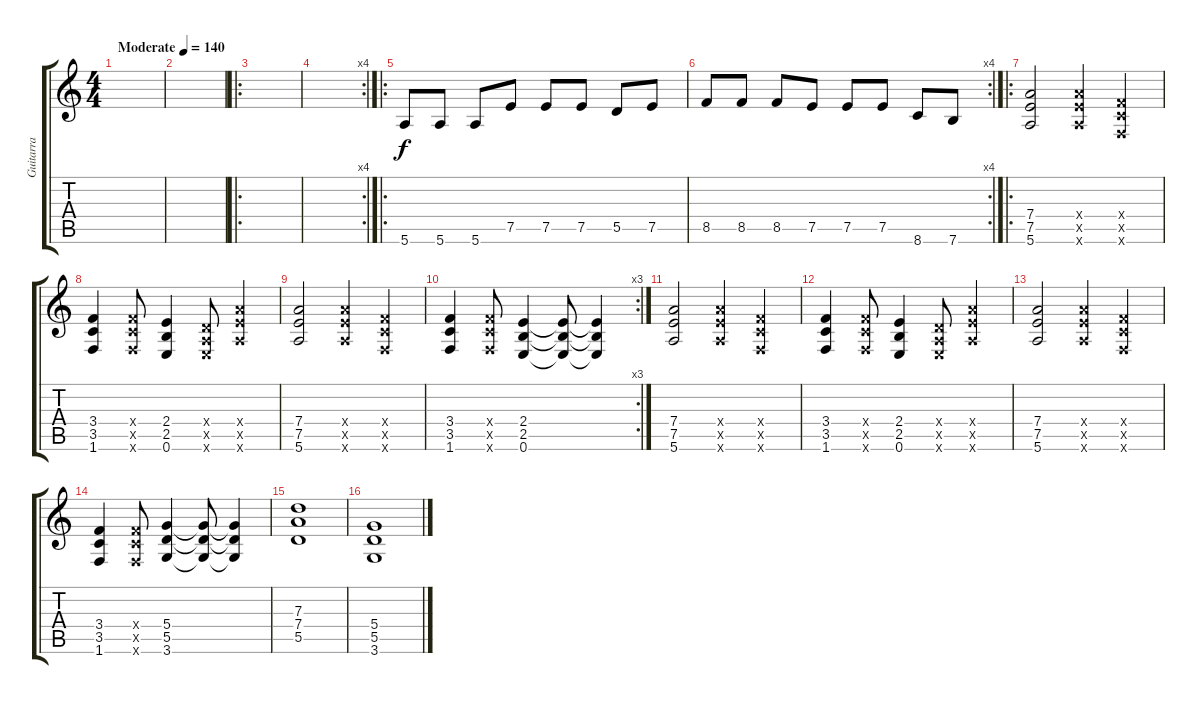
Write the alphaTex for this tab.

\track ("Guitarra" "Guitarra") {instrument distortionguitar}
\staff {score tabs}
\tuning (E4 B3 G3 D3 A2 E2) {hide}
\ts (4 4)
\tempo (140 "Moderate")
\clef g2
\ks c
|
|
\ro
|
\rc 4
|
\ro
5.6.8 5.6.8 5.6.8 7.5.8 7.5.8 7.5.8 5.5.8 7.5.8 |
\rc 4
8.5.8 8.5.8 8.5.8 7.5.8 7.5.8 7.5.8 8.6.8 7.6.8 |
\ro
(7.4 7.5 5.6).2 (7.4{x} 7.5{x} 5.6{x}).4 (3.4{x} 3.5{x} 1.6{x}).4 |
(3.4 3.5 1.6).4 (3.4{x} 3.5{x} 1.6{x}).8 (2.4 2.5 0.6).4 (0.4{x} 0.5{x} 0.6{x}).8 (7.4{x} 7.5{x} 5.6{x}).4 |
(7.4 7.5 5.6).2 (7.4{x} 7.5{x} 5.6{x}).4 (3.4{x} 3.5{x} 1.6{x}).4 |
\rc 3
(3.4 3.5 1.6).4 (3.4{x} 3.5{x} 1.6{x}).8 (2.4 2.5 0.6).4 (2.4{t} 2.5{t} 0.6{t}).8 (2.4{t} 2.5{t} 0.6{t}).4 |
(7.4 7.5 5.6).2 (7.4{x} 7.5{x} 5.6{x}).4 (3.4{x} 3.5{x} 1.6{x}).4 |
(3.4 3.5 1.6).4 (3.4{x} 3.5{x} 1.6{x}).8 (2.4 2.5 0.6).4 (0.4{x} 0.5{x} 0.6{x}).8 (7.4{x} 7.5{x} 5.6{x}).4 |
(7.4 7.5 5.6).2 (7.4{x} 7.5{x} 5.6{x}).4 (3.4{x} 3.5{x} 1.6{x}).4 |
(3.4 3.5 1.6).4 (3.4{x} 3.5{x} 1.6{x}).8 (5.4 5.5 3.6).4 (5.4{t} 5.5{t} 3.6{t}).8 (5.4{t} 5.5{t} 3.6{t}).4 |
(7.3 7.4 5.5).1 |
(5.4 5.5 3.6).1
